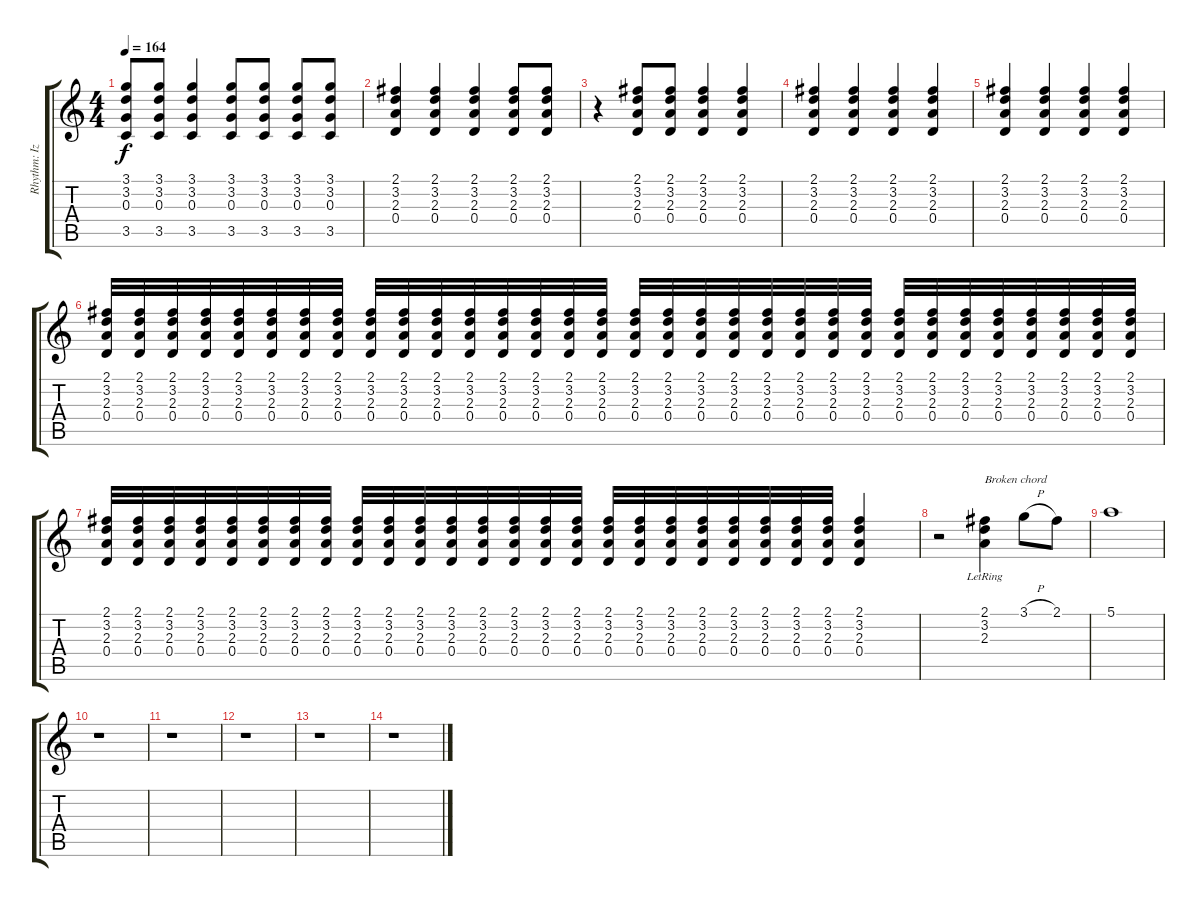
\track ("Rhythm: Izzy" "Rhythm: Iz") {instrument acousticguitarsteel}
\staff {score tabs}
\tuning (E4 B3 G3 D3 A2 E2) {hide}
\ts (4 4)
\tempo 164
\clef g2
\ks c
(3.1 3.2 0.3 3.5).8{dy f} (3.1 3.2 0.3 3.5).8 (3.1 3.2 0.3 3.5).4 (3.1 3.2 0.3 3.5).8 (3.1 3.2 0.3 3.5).8 (3.1 3.2 0.3 3.5).8 (3.1 3.2 0.3 3.5).8 |
(2.1 3.2 2.3 0.4).4 (2.1 3.2 2.3 0.4).4 (2.1 3.2 2.3 0.4).4 (2.1 3.2 2.3 0.4).8 (2.1 3.2 2.3 0.4).8 |
r.4 (2.1 3.2 2.3 0.4).8 (2.1 3.2 2.3 0.4).8 (2.1 3.2 2.3 0.4).4 (2.1 3.2 2.3 0.4).4 |
(2.1 3.2 2.3 0.4).4 (2.1 3.2 2.3 0.4).4 (2.1 3.2 2.3 0.4).4 (2.1 3.2 2.3 0.4).4 |
(2.1 3.2 2.3 0.4).4 (2.1 3.2 2.3 0.4).4 (2.1 3.2 2.3 0.4).4 (2.1 3.2 2.3 0.4).4 |
(2.1 3.2 2.3 0.4).32 (2.1 3.2 2.3 0.4).32 (2.1 3.2 2.3 0.4).32 (2.1 3.2 2.3 0.4).32 (2.1 3.2 2.3 0.4).32 (2.1 3.2 2.3 0.4).32 (2.1 3.2 2.3 0.4).32 (2.1 3.2 2.3 0.4).32 (2.1 3.2 2.3 0.4).32 (2.1 3.2 2.3 0.4).32 (2.1 3.2 2.3 0.4).32 (2.1 3.2 2.3 0.4).32 (2.1 3.2 2.3 0.4).32 (2.1 3.2 2.3 0.4).32 (2.1 3.2 2.3 0.4).32 (2.1 3.2 2.3 0.4).32 (2.1 3.2 2.3 0.4).32 (2.1 3.2 2.3 0.4).32 (2.1 3.2 2.3 0.4).32 (2.1 3.2 2.3 0.4).32 (2.1 3.2 2.3 0.4).32 (2.1 3.2 2.3 0.4).32 (2.1 3.2 2.3 0.4).32 (2.1 3.2 2.3 0.4).32 (2.1 3.2 2.3 0.4).32 (2.1 3.2 2.3 0.4).32 (2.1 3.2 2.3 0.4).32 (2.1 3.2 2.3 0.4).32 (2.1 3.2 2.3 0.4).32 (2.1 3.2 2.3 0.4).32 (2.1 3.2 2.3 0.4).32 (2.1 3.2 2.3 0.4).32 |
(2.1 3.2 2.3 0.4).32 (2.1 3.2 2.3 0.4).32 (2.1 3.2 2.3 0.4).32 (2.1 3.2 2.3 0.4).32 (2.1 3.2 2.3 0.4).32 (2.1 3.2 2.3 0.4).32 (2.1 3.2 2.3 0.4).32 (2.1 3.2 2.3 0.4).32 (2.1 3.2 2.3 0.4).32 (2.1 3.2 2.3 0.4).32 (2.1 3.2 2.3 0.4).32 (2.1 3.2 2.3 0.4).32 (2.1 3.2 2.3 0.4).32 (2.1 3.2 2.3 0.4).32 (2.1 3.2 2.3 0.4).32 (2.1 3.2 2.3 0.4).32 (2.1 3.2 2.3 0.4).32 (2.1 3.2 2.3 0.4).32 (2.1 3.2 2.3 0.4).32 (2.1 3.2 2.3 0.4).32 (2.1 3.2 2.3 0.4).32 (2.1 3.2 2.3 0.4).32 (2.1 3.2 2.3 0.4).32 (2.1 3.2 2.3 0.4).32 (2.1 3.2 2.3 0.4).4 |
r.2 (2.1 3.2{lr} 2.3).4{txt "Broken chord"} 3.1{h}.8 2.1.8 |
5.1.1 |
r.1 |
r.1 |
r.1 |
r.1 |
r.1
